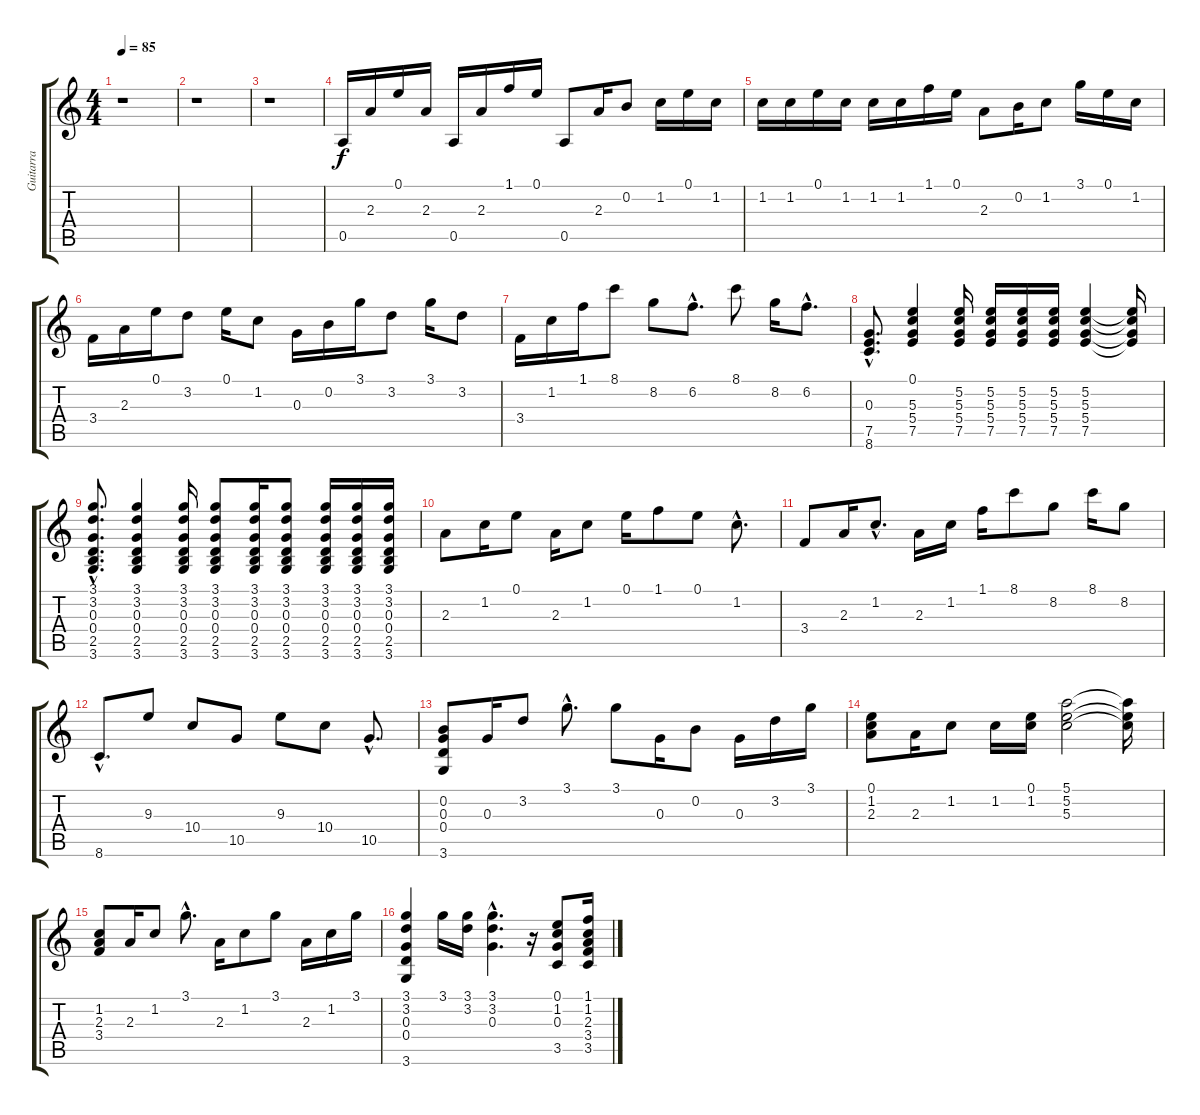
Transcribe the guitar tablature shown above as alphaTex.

\track ("Guitarra" "Guitarra") {instrument electricguitarjazz}
\staff {score tabs}
\tuning (E4 B3 G3 D3 A2 E2) {hide}
\ts (4 4)
\tempo 85
\clef g2
\ks c
r.1{dy f} |
r.1 |
r.1 |
0.5.16 2.3.16 0.1.16 2.3.16 0.5.16 2.3.16 1.1.16 0.1.16 0.5.8 2.3.16 0.2.8 1.2.16 0.1.16 1.2.16 |
1.2.16 1.2.16 0.1.16 1.2.16 1.2.16 1.2.16 1.1.16 0.1.16 2.3.8 0.2.16 1.2.8 3.1.16 0.1.16 1.2.16 |
3.4.16 2.3.16 0.1.16 3.2.8 0.1.16 1.2.8 0.3.16 0.2.16 3.1.16 3.2.8 3.1.16 3.2.8 |
3.4.16 1.2.16 1.1.16 8.1.8 8.2.8 6.2{hac}.8{d} 8.1.8 8.2.16 6.2{hac}.8{d} |
(0.3{hac} 7.5{hac} 8.6{hac}).8{d} (0.1 5.3 5.4 7.5).4 (5.2 5.3 5.4 7.5).16 (5.2 5.3 5.4 7.5).16 (5.2 5.3 5.4 7.5).16 (5.2 5.3 5.4 7.5).16 (5.2 5.3 5.4 7.5).4 (5.2{t} 5.3{t} 5.4{t} 7.5{t}).16 |
(3.1{hac} 3.2{hac} 0.3{hac} 0.4{hac} 2.5{hac} 3.6{hac}).8{d} (3.1 3.2 0.3 0.4 2.5 3.6).4 (3.1 3.2 0.3 0.4 2.5 3.6).16 (3.1 3.2 0.3 0.4 2.5 3.6).8 (3.1 3.2 0.3 0.4 2.5 3.6).16 (3.1 3.2 0.3 0.4 2.5 3.6).8 (3.1 3.2 0.3 0.4 2.5 3.6).16 (3.1 3.2 0.3 0.4 2.5 3.6).16 (3.1 3.2 0.3 0.4 2.5 3.6).16 |
2.3.8 1.2.16 0.1.8 2.3.16 1.2.8 0.1.16 1.1.8 0.1.8 1.2{hac}.8{d} |
3.4.8 2.3.16 1.2{hac}.8{d} 2.3.16 1.2.16 1.1.16 8.1.8 8.2.8 8.1.16 8.2.8 |
8.6{hac}.8{d} 9.3.8 10.4.8 10.5.8 9.3.8 10.4.8 10.5{hac}.8{d} |
(0.2 0.3 0.4 3.6).8 0.3.16 3.2.8 3.1{hac}.8{d} 3.1.8 0.3.16 0.2.8 0.3.16 3.2.16 3.1.16 |
(0.1 1.2 2.3).8 2.3.16 1.2.8 1.2.16 (0.1 1.2).16 (5.1 5.2 5.3).2 (5.1{t} 5.2{t} 5.3{t}).16 |
(1.2 2.3 3.4).8 2.3.16 1.2.8 3.1{hac}.8{d} 2.3.16 1.2.8 3.1.8 2.3.16 1.2.16 3.1.16 |
(3.1 3.2 0.3 0.4 3.6).4 3.1.16 (3.1 3.2).16 (3.1{hac} 3.2{hac} 0.3{hac}).4{d} r.16 (0.1 1.2 0.3 3.5).8 (1.1 1.2 2.3 3.4 3.5).16
